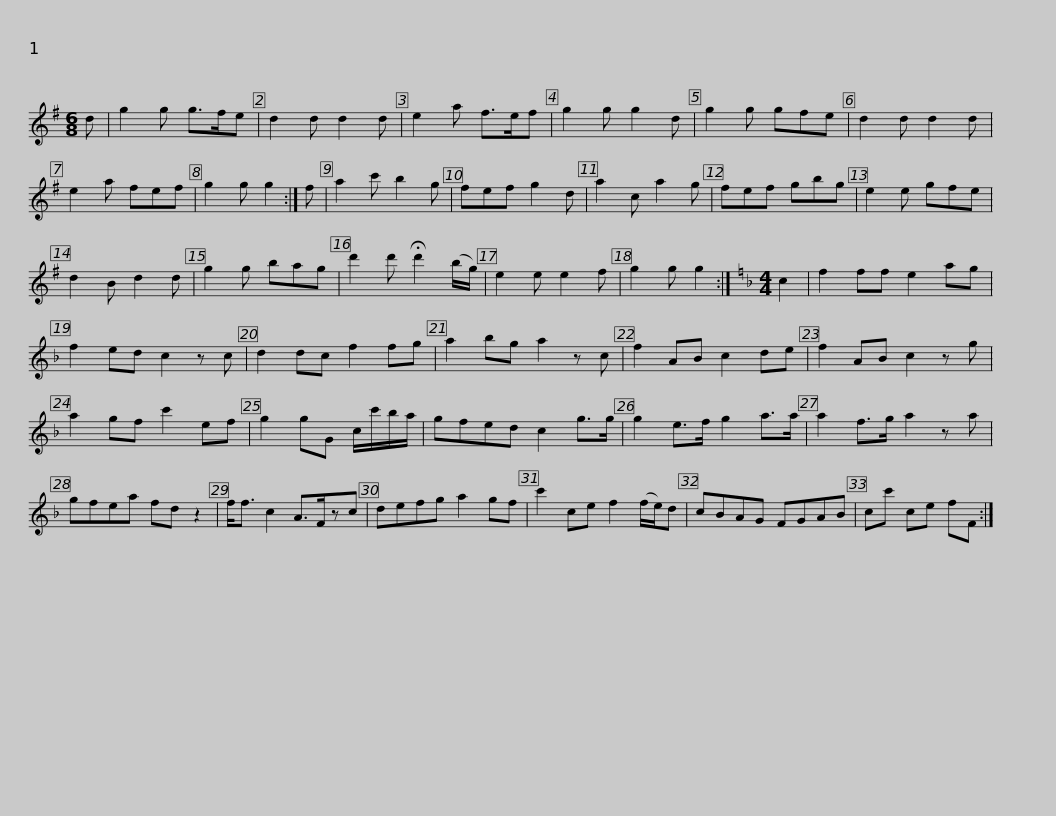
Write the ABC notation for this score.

X:1
L:1/8
M:6/8
I:linebreak $
K:G
V:1 treble
V:1
 d | g2 g g>fe | d2 d d2 d | e2 a f>ef | g2 g g2 d | %5
 g2 g gfe | d2 d d2 d | e2 a fef | g2 g g2 :| f |$ %10
 a2 c' b2 g | fef g2 d | a2 c a2 g | fef gbg | e2 e gfe | %15
 d2 B d2 d | g2 g bag | d'2 d' !fermata!d'2 (b/g/) |$ e2 e e2 f | g2 g g2 :| %20
[K:F][M:4/4] c2 | f2 ff e2 ag | f2 ed c2 z c | d2 dc f2 fg | a2 bg a2 z c | %25
 f2 AB c2 de |$ f2 AB c2 z g | a2 gf c'2 ef | g2 gG c/c'/b/a/ | gfed c2 g>g | %30
 g2 e>f g2 a>a | a2 f>g a2 z a |$ gfea fd z2 | f<f c2 A>Fzc | defg a2 gf | %35
 c'2 ce f2 (f/e/)d | cBAG FGAB | cc' ce fF :| %38
